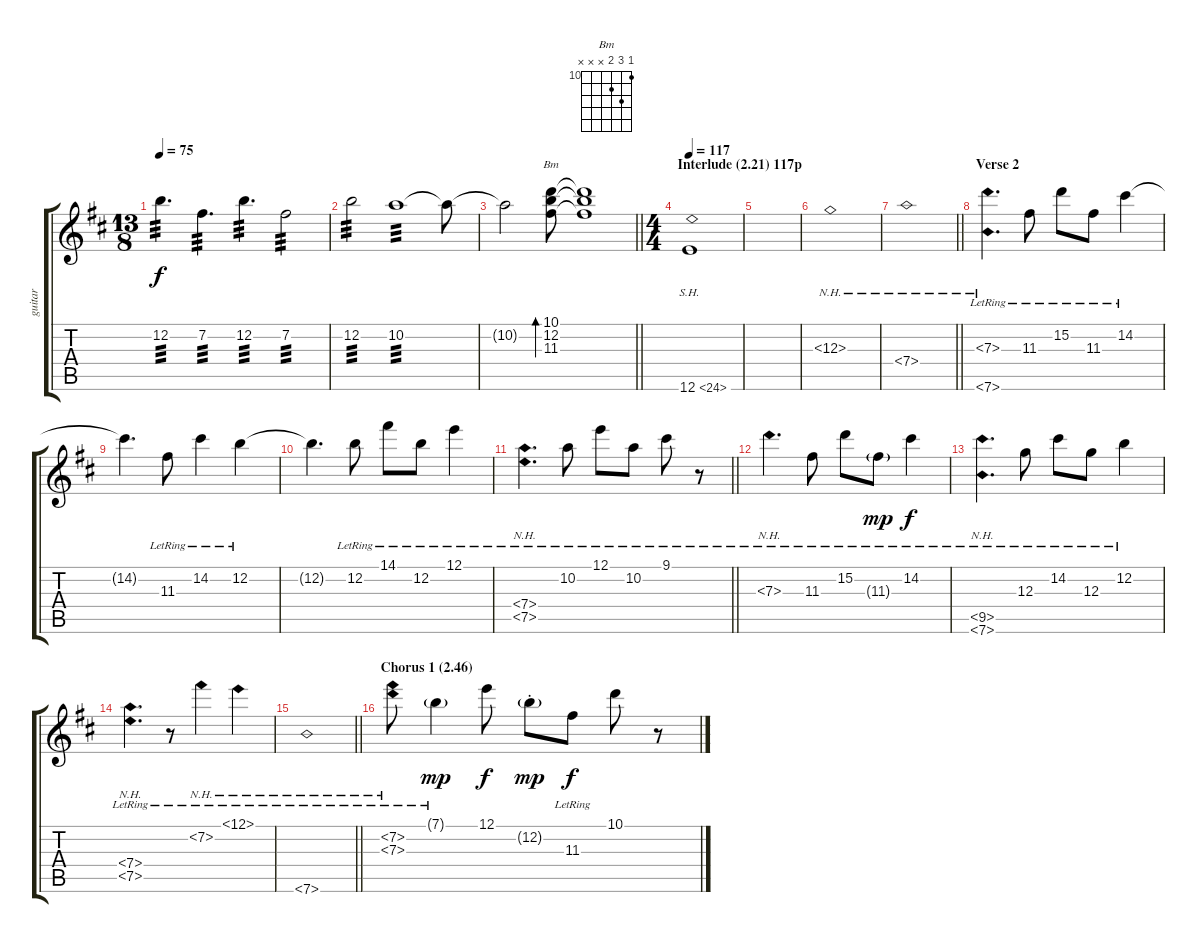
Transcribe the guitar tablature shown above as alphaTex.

\track ("guitar" "guitar") {instrument electricguitarjazz}
\staff {score tabs}
\tuning (E4 B3 G3 D3 A2 E2) {hide}
\chord ("Bm" 10 12 11 x x x) {firstfret 10}
\ts (13 8)
\tempo 75
\clef g2
\ks d
12.2.4{d tp 3 dy f} 7.2.4{d tp 3} 12.2.4{d tp 3} 7.2.2{tp 3} |
12.2.2{tp 3} 10.2.1{tp 3} 10.2{t}.8 |
\barLineRight lightlight
10.2{t}.2 (10.1 12.2 11.3).8{bd 120 ch "Bm"} (10.1{t} 12.2{t} 11.3{t}).1 |
\ts (4 4)
\section ("" "Interlude (2.21) 117p")
\tempo 117
12.6{sh 12}.1 |
|
12.3{nh}.1 |
\barLineRight lightlight
7.4{nh}.1 |
\section ("" "Verse 2")
(7.3{nh lr} 7.6{nh lr}).4{d} 11.3{lr}.8 15.2{lr}.8 11.3{lr}.8 14.2{lr}.4 |
14.2{t}.4{d} 11.3{lr}.8 14.2{lr}.4 12.2{lr}.4 |
12.2{t}.4{d} 12.2{lr}.8 14.1{lr}.8 12.2{lr}.8 12.1{lr}.4 |
\barLineRight lightlight
(7.4{nh lr} 7.5{nh lr}).4{d} 10.2{lr}.8 12.1{lr}.8 10.2{lr}.8 9.1{lr}.8 r.8 |
7.3{nh lr}.4{d} 11.3{lr}.8 15.2{lr}.8 11.3{g lr}.8{dy mp} 14.2{lr}.4{dy f} |
(9.5{nh lr} 7.6{nh lr}).4{d} 12.3{lr}.8 14.2{lr}.8 12.3{lr}.8 12.2{lr}.4 |
(7.4{nh lr} 7.5{nh lr}).4{d} r.8 7.2{nh lr}.4 12.1{nh lr}.4 |
\barLineRight lightlight
7.6{nh lr}.1 |
\section ("" "Chorus 1 (2.46)")
(7.2{nh lr} 7.3{nh lr}).8 7.1{g lr}.4{dy mp} 12.1.8{dy f} 12.2{g st}.8{dy mp} 11.3{lr}.8{dy f} 10.1.8 r.8
